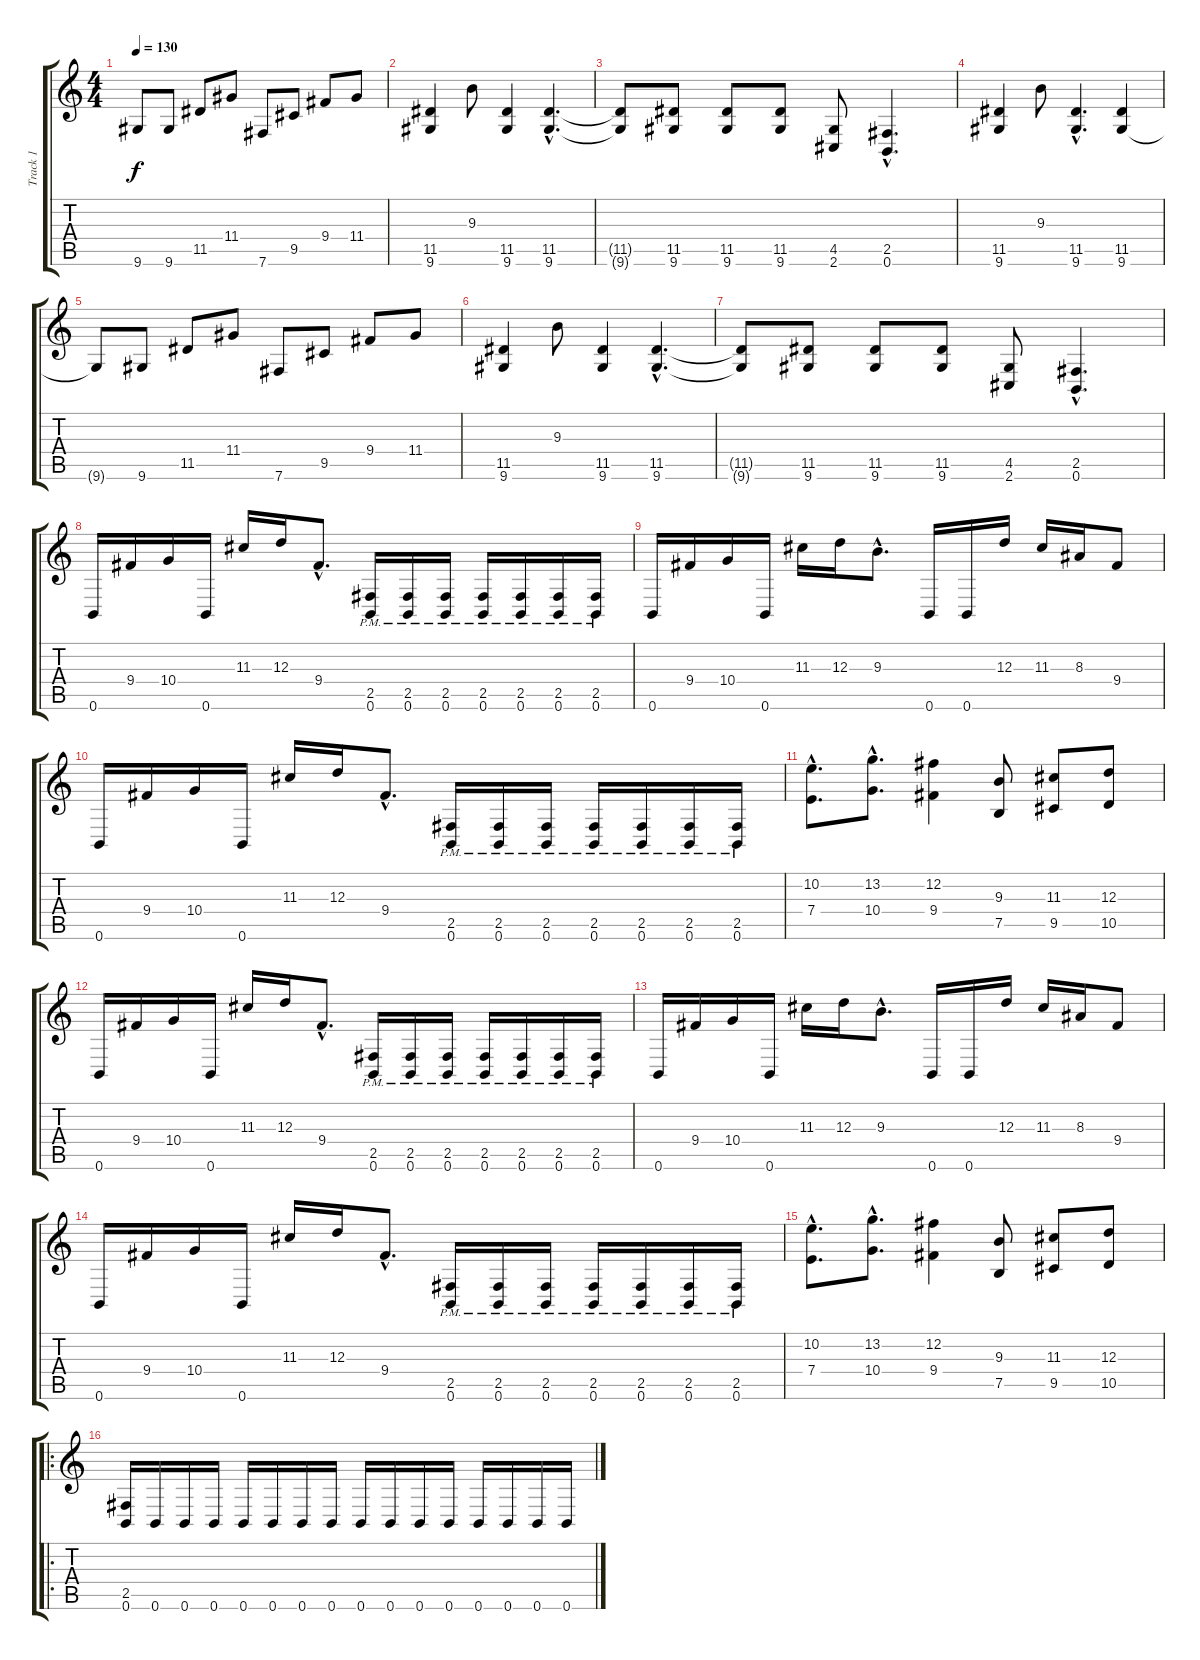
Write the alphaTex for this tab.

\track ("Track 1" "Track 1") {instrument distortionguitar}
\staff {score tabs}
\tuning (B3 Gb3 D3 A2 E2 B1) {hide}
\ts (4 4)
\tempo 130
\clef g2
\ks c
9.6{t}.8{dy f} 9.6.8 11.5.8 11.4.8 7.6.8 9.5.8 9.4.8 11.4.8 |
(11.5 9.6).4 9.3.8 (11.5 9.6).4 (11.5{hac} 9.6{hac}).4{d} |
(11.5{t} 9.6{t}).8 (11.5 9.6).8 (11.5 9.6).8 (11.5 9.6).8 (4.5 2.6).8 (2.5{hac} 0.6{hac}).4{d} |
(11.5 9.6).4 9.3.8 (11.5{hac} 9.6{hac}).4{d} (11.5 9.6).4 |
9.6{t}.8 9.6.8 11.5.8 11.4.8 7.6.8 9.5.8 9.4.8 11.4.8 |
(11.5 9.6).4 9.3.8 (11.5 9.6).4 (11.5{hac} 9.6{hac}).4{d} |
(11.5{t} 9.6{t}).8 (11.5 9.6).8 (11.5 9.6).8 (11.5 9.6).8 (4.5 2.6).8 (2.5{hac} 0.6{hac}).4{d} |
0.6.16 9.4.16 10.4.16 0.6.16 11.3.16 12.3.16 9.4{hac}.8{d} (2.5{pm} 0.6{pm}).16 (2.5{pm} 0.6{pm}).16 (2.5{pm} 0.6{pm}).16 (2.5{pm} 0.6{pm}).16 (2.5{pm} 0.6{pm}).16 (2.5{pm} 0.6{pm}).16 (2.5{pm} 0.6{pm}).16 |
0.6.16 9.4.16 10.4.16 0.6.16 11.3.16 12.3.16 9.3{hac}.8{d} 0.6.16 0.6.16 12.3.16 11.3.16 8.3.16 9.4.8 |
0.6.16 9.4.16 10.4.16 0.6.16 11.3.16 12.3.16 9.4{hac}.8{d} (2.5{pm} 0.6{pm}).16 (2.5{pm} 0.6{pm}).16 (2.5{pm} 0.6{pm}).16 (2.5{pm} 0.6{pm}).16 (2.5{pm} 0.6{pm}).16 (2.5{pm} 0.6{pm}).16 (2.5{pm} 0.6{pm}).16 |
(10.2{hac} 7.4{hac}).8{d} (13.2{hac} 10.4{hac}).8{d} (12.2 9.4).4 (9.3 7.5).8 (11.3 9.5).8 (12.3 10.5).8 |
0.6.16 9.4.16 10.4.16 0.6.16 11.3.16 12.3.16 9.4{hac}.8{d} (2.5{pm} 0.6{pm}).16 (2.5{pm} 0.6{pm}).16 (2.5{pm} 0.6{pm}).16 (2.5{pm} 0.6{pm}).16 (2.5{pm} 0.6{pm}).16 (2.5{pm} 0.6{pm}).16 (2.5{pm} 0.6{pm}).16 |
0.6.16 9.4.16 10.4.16 0.6.16 11.3.16 12.3.16 9.3{hac}.8{d} 0.6.16 0.6.16 12.3.16 11.3.16 8.3.16 9.4.8 |
0.6.16 9.4.16 10.4.16 0.6.16 11.3.16 12.3.16 9.4{hac}.8{d} (2.5{pm} 0.6{pm}).16 (2.5{pm} 0.6{pm}).16 (2.5{pm} 0.6{pm}).16 (2.5{pm} 0.6{pm}).16 (2.5{pm} 0.6{pm}).16 (2.5{pm} 0.6{pm}).16 (2.5{pm} 0.6{pm}).16 |
(10.2{hac} 7.4{hac}).8{d} (13.2{hac} 10.4{hac}).8{d} (12.2 9.4).4 (9.3 7.5).8 (11.3 9.5).8 (12.3 10.5).8 |
\ro
(2.5 0.6).16 0.6.16 0.6.16 0.6.16 0.6.16 0.6.16 0.6.16 0.6.16 0.6.16 0.6.16 0.6.16 0.6.16 0.6.16 0.6.16 0.6.16 0.6.16
